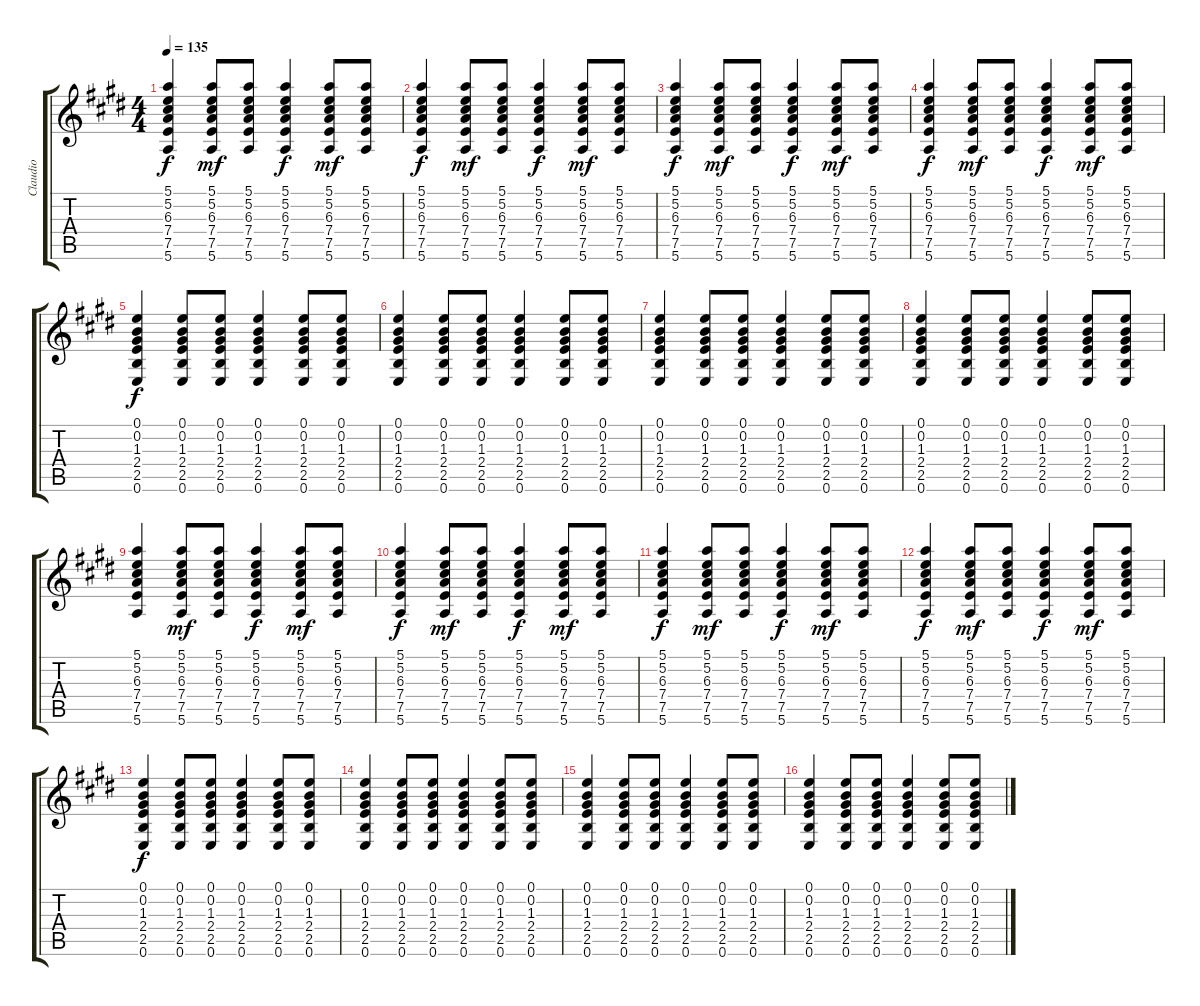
\track ("Claudio" "Claudio") {instrument acousticguitarsteel}
\staff {score tabs}
\tuning (E4 B3 G3 D3 A2 E2) {hide}
\ts (4 4)
\tempo 135
\clef g2
\ks c#minor
(5.1 5.2 6.3 7.4 7.5 5.6).4{dy f} (5.1 5.2 6.3 7.4 7.5 5.6).8{dy mf} (5.1 5.2 6.3 7.4 7.5 5.6).8 (5.1 5.2 6.3 7.4 7.5 5.6).4{dy f} (5.1 5.2 6.3 7.4 7.5 5.6).8{dy mf} (5.1 5.2 6.3 7.4 7.5 5.6).8 |
(5.1 5.2 6.3 7.4 7.5 5.6).4{dy f} (5.1 5.2 6.3 7.4 7.5 5.6).8{dy mf} (5.1 5.2 6.3 7.4 7.5 5.6).8 (5.1 5.2 6.3 7.4 7.5 5.6).4{dy f} (5.1 5.2 6.3 7.4 7.5 5.6).8{dy mf} (5.1 5.2 6.3 7.4 7.5 5.6).8 |
(5.1 5.2 6.3 7.4 7.5 5.6).4{dy f} (5.1 5.2 6.3 7.4 7.5 5.6).8{dy mf} (5.1 5.2 6.3 7.4 7.5 5.6).8 (5.1 5.2 6.3 7.4 7.5 5.6).4{dy f} (5.1 5.2 6.3 7.4 7.5 5.6).8{dy mf} (5.1 5.2 6.3 7.4 7.5 5.6).8 |
(5.1 5.2 6.3 7.4 7.5 5.6).4{dy f} (5.1 5.2 6.3 7.4 7.5 5.6).8{dy mf} (5.1 5.2 6.3 7.4 7.5 5.6).8 (5.1 5.2 6.3 7.4 7.5 5.6).4{dy f} (5.1 5.2 6.3 7.4 7.5 5.6).8{dy mf} (5.1 5.2 6.3 7.4 7.5 5.6).8 |
(0.1 0.2 1.3 2.4 2.5 0.6).4{dy f} (0.1 0.2 1.3 2.4 2.5 0.6).8 (0.1 0.2 1.3 2.4 2.5 0.6).8 (0.1 0.2 1.3 2.4 2.5 0.6).4 (0.1 0.2 1.3 2.4 2.5 0.6).8 (0.1 0.2 1.3 2.4 2.5 0.6).8 |
(0.1 0.2 1.3 2.4 2.5 0.6).4 (0.1 0.2 1.3 2.4 2.5 0.6).8 (0.1 0.2 1.3 2.4 2.5 0.6).8 (0.1 0.2 1.3 2.4 2.5 0.6).4 (0.1 0.2 1.3 2.4 2.5 0.6).8 (0.1 0.2 1.3 2.4 2.5 0.6).8 |
(0.1 0.2 1.3 2.4 2.5 0.6).4 (0.1 0.2 1.3 2.4 2.5 0.6).8 (0.1 0.2 1.3 2.4 2.5 0.6).8 (0.1 0.2 1.3 2.4 2.5 0.6).4 (0.1 0.2 1.3 2.4 2.5 0.6).8 (0.1 0.2 1.3 2.4 2.5 0.6).8 |
(0.1 0.2 1.3 2.4 2.5 0.6).4 (0.1 0.2 1.3 2.4 2.5 0.6).8 (0.1 0.2 1.3 2.4 2.5 0.6).8 (0.1 0.2 1.3 2.4 2.5 0.6).4 (0.1 0.2 1.3 2.4 2.5 0.6).8 (0.1 0.2 1.3 2.4 2.5 0.6).8 |
(5.1 5.2 6.3 7.4 7.5 5.6).4 (5.1 5.2 6.3 7.4 7.5 5.6).8{dy mf} (5.1 5.2 6.3 7.4 7.5 5.6).8 (5.1 5.2 6.3 7.4 7.5 5.6).4{dy f} (5.1 5.2 6.3 7.4 7.5 5.6).8{dy mf} (5.1 5.2 6.3 7.4 7.5 5.6).8 |
(5.1 5.2 6.3 7.4 7.5 5.6).4{dy f} (5.1 5.2 6.3 7.4 7.5 5.6).8{dy mf} (5.1 5.2 6.3 7.4 7.5 5.6).8 (5.1 5.2 6.3 7.4 7.5 5.6).4{dy f} (5.1 5.2 6.3 7.4 7.5 5.6).8{dy mf} (5.1 5.2 6.3 7.4 7.5 5.6).8 |
(5.1 5.2 6.3 7.4 7.5 5.6).4{dy f} (5.1 5.2 6.3 7.4 7.5 5.6).8{dy mf} (5.1 5.2 6.3 7.4 7.5 5.6).8 (5.1 5.2 6.3 7.4 7.5 5.6).4{dy f} (5.1 5.2 6.3 7.4 7.5 5.6).8{dy mf} (5.1 5.2 6.3 7.4 7.5 5.6).8 |
(5.1 5.2 6.3 7.4 7.5 5.6).4{dy f} (5.1 5.2 6.3 7.4 7.5 5.6).8{dy mf} (5.1 5.2 6.3 7.4 7.5 5.6).8 (5.1 5.2 6.3 7.4 7.5 5.6).4{dy f} (5.1 5.2 6.3 7.4 7.5 5.6).8{dy mf} (5.1 5.2 6.3 7.4 7.5 5.6).8 |
(0.1 0.2 1.3 2.4 2.5 0.6).4{dy f} (0.1 0.2 1.3 2.4 2.5 0.6).8 (0.1 0.2 1.3 2.4 2.5 0.6).8 (0.1 0.2 1.3 2.4 2.5 0.6).4 (0.1 0.2 1.3 2.4 2.5 0.6).8 (0.1 0.2 1.3 2.4 2.5 0.6).8 |
(0.1 0.2 1.3 2.4 2.5 0.6).4 (0.1 0.2 1.3 2.4 2.5 0.6).8 (0.1 0.2 1.3 2.4 2.5 0.6).8 (0.1 0.2 1.3 2.4 2.5 0.6).4 (0.1 0.2 1.3 2.4 2.5 0.6).8 (0.1 0.2 1.3 2.4 2.5 0.6).8 |
(0.1 0.2 1.3 2.4 2.5 0.6).4 (0.1 0.2 1.3 2.4 2.5 0.6).8 (0.1 0.2 1.3 2.4 2.5 0.6).8 (0.1 0.2 1.3 2.4 2.5 0.6).4 (0.1 0.2 1.3 2.4 2.5 0.6).8 (0.1 0.2 1.3 2.4 2.5 0.6).8 |
(0.1 0.2 1.3 2.4 2.5 0.6).4 (0.1 0.2 1.3 2.4 2.5 0.6).8 (0.1 0.2 1.3 2.4 2.5 0.6).8 (0.1 0.2 1.3 2.4 2.5 0.6).4 (0.1 0.2 1.3 2.4 2.5 0.6).8 (0.1 0.2 1.3 2.4 2.5 0.6).8
